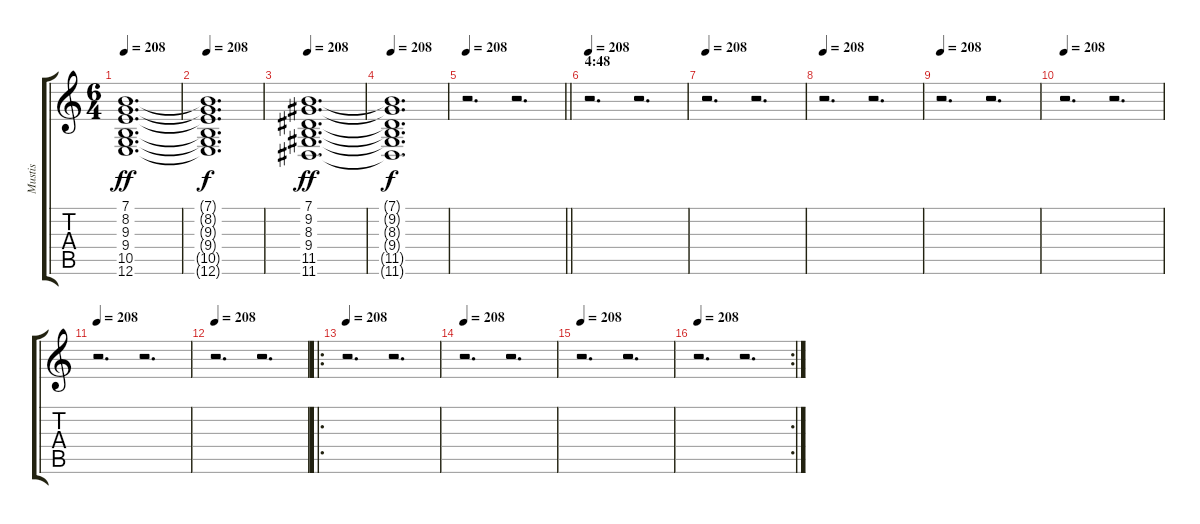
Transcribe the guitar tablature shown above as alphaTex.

\track ("Mustis" "Mustis") {instrument stringensemble1}
\staff {score tabs}
\tuning (E4 B3 G3 D3 A2 E2) {hide}
\ts (6 4)
\tempo 208
\clef g2
\ks c
(7.1 8.2 9.3 9.4 10.5 12.6).1{d dy ff} |
\tempo 208
(7.1{t} 8.2{t} 9.3{t} 9.4{t} 10.5{t} 12.6{t}).1{d dy f} |
\tempo 208
(7.1 9.2 8.3 9.4 11.5 11.6).1{d dy ff} |
\tempo 208
(7.1{t} 9.2{t} 8.3{t} 9.4{t} 11.5{t} 11.6{t}).1{d dy f} |
\tempo 210
\tempo 208
\barLineRight lightlight
r.2{d} r.2{d} |
\section ("" "4:48")
\tempo 208
r.2{d} r.2{d} |
\tempo 208
r.2{d} r.2{d} |
\tempo 208
r.2{d} r.2{d} |
\tempo 208
r.2{d} r.2{d} |
\tempo 208
r.2{d} r.2{d} |
\tempo 208
r.2{d} r.2{d} |
\tempo 208
r.2{d} r.2{d} |
\ro
\tempo 208
r.2{d} r.2{d} |
\tempo 208
r.2{d} r.2{d} |
\tempo 208
r.2{d} r.2{d} |
\rc 2
\tempo 208
r.2{d} r.2{d}
